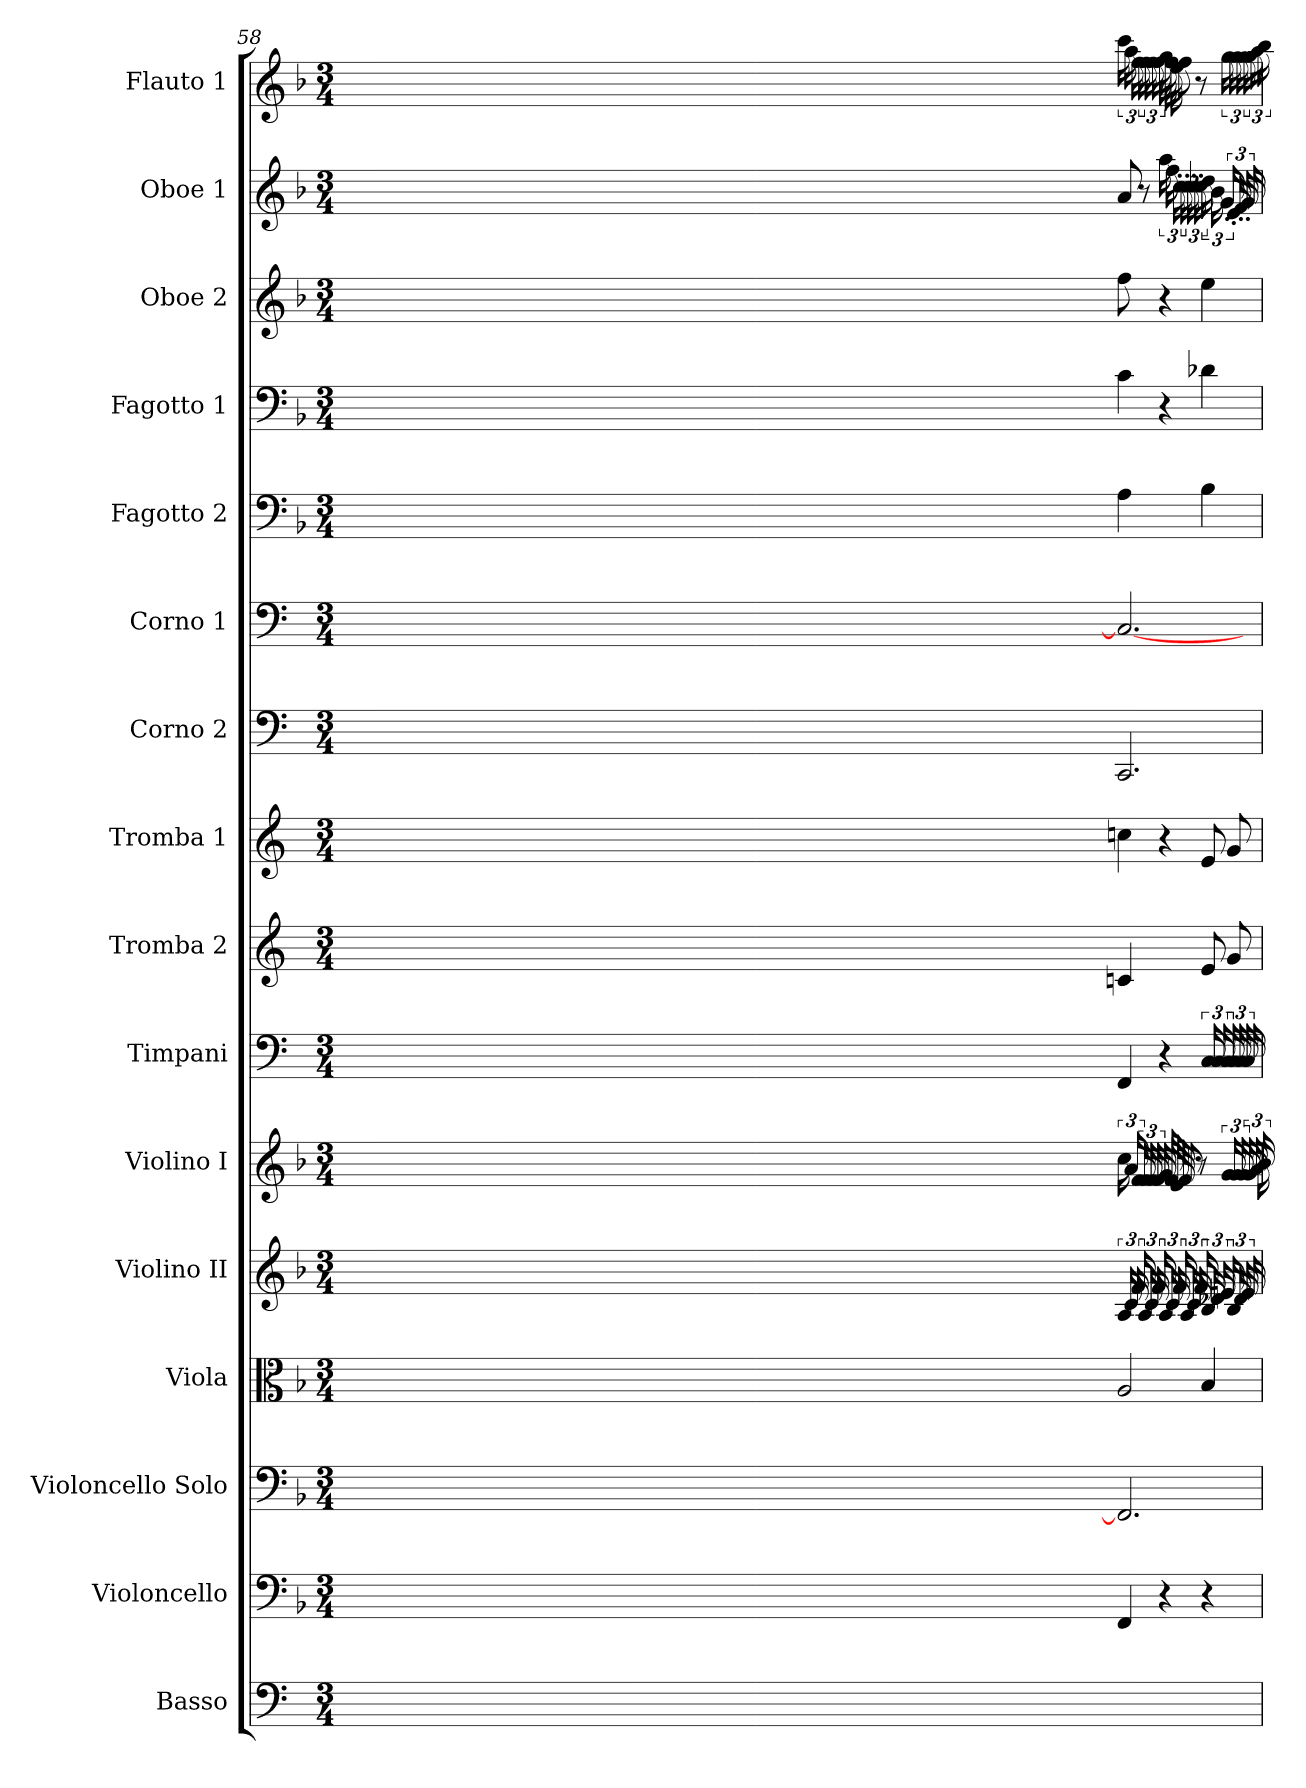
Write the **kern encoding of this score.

**kern	**kern	**kern	**kern	**kern	**kern	**kern	**kern	**kern	**kern	**kern	**kern	**kern	**kern	**kern	**kern
*part16	*part15	*part14	*part13	*part12	*part11	*part10	*part9	*part8	*part7	*part6	*part5	*part4	*part3	*part2	*part1
*staff16	*staff15	*staff14	*staff13	*staff12	*staff11	*staff10	*staff9	*staff8	*staff7	*staff6	*staff5	*staff4	*staff3	*staff2	*staff1
*I"Basso	*I"Violoncello	*I"Violoncello Solo	*I"Viola	*I"Violino II	*I"Violino I	*I"Timpani	*I"Tromba 2	*I"Tromba 1	*I"Corno 2	*I"Corno 1	*I"Fagotto 2	*I"Fagotto 1	*I"Oboe 2	*I"Oboe 1	*I"Flauto 1
*	*I'Vc	*I'Vc	*I'Vla	*I'Vln	*I'Vln	*	*	*	*	*	*	*	*I'Ob	*I'Ob	*I'Fl
*clefF4	*clefF4	*clefF4	*clefC3	*clefG2	*clefG2	*clefF4	*clefG2	*clefG2	*clefF4	*clefF4	*clefF4	*clefF4	*clefG2	*clefG2	*clefG2
*ITrd7c12	*	*	*	*	*	*	*ITrd1c2	*ITrd1c2	*ITrd4c7	*ITrd4c7	*	*	*	*	*
*	*k[b-]	*k[b-]	*k[b-]	*k[b-]	*k[b-]	*	*	*	*	*	*k[b-]	*k[b-]	*k[b-]	*k[b-]	*k[b-]
*M3/4	*M3/4	*M3/4	*M3/4	*M3/4	*M3/4	*M3/4	*M3/4	*M3/4	*M3/4	*M3/4	*M3/4	*M3/4	*M3/4	*M3/4	*M3/4
=58	=58	=58	=58	=58	=58	=58	=58	=58	=58	=58	=58	=58	=58	=58	=58
1ryy	1ryy	1ryy	1ryy	1ryy	1ryy	1ryy	1ryy	1ryy	1ryy	1ryy	1ryy	1ryy	1ryy	1ryy	1ryy
1ryy	1ryy	1ryy	1ryy	1ryy	1ryy	1ryy	1ryy	1ryy	1ryy	1ryy	1ryy	1ryy	1ryy	1ryy	1ryy
1ryy	1ryy	1ryy	1ryy	1ryy	1ryy	1ryy	1ryy	1ryy	1ryy	1ryy	1ryy	1ryy	1ryy	1ryy	1ryy
1ryy	1ryy	1ryy	1ryy	1ryy	1ryy	1ryy	1ryy	1ryy	1ryy	1ryy	1ryy	1ryy	1ryy	1ryy	1ryy
1ryy	1ryy	1ryy	1ryy	1ryy	1ryy	1ryy	1ryy	1ryy	1ryy	1ryy	1ryy	1ryy	1ryy	1ryy	1ryy
1ryy	1ryy	1ryy	1ryy	1ryy	1ryy	1ryy	1ryy	1ryy	1ryy	1ryy	1ryy	1ryy	1ryy	1ryy	1ryy
1ryy	1ryy	1ryy	1ryy	1ryy	1ryy	1ryy	1ryy	1ryy	1ryy	1ryy	1ryy	1ryy	1ryy	1ryy	1ryy
1ryy	1ryy	1ryy	1ryy	1ryy	1ryy	1ryy	1ryy	1ryy	1ryy	1ryy	1ryy	1ryy	1ryy	1ryy	1ryy
1ryy	1ryy	1ryy	1ryy	1ryy	1ryy	1ryy	1ryy	1ryy	1ryy	1ryy	1ryy	1ryy	1ryy	1ryy	1ryy
1ryy	1ryy	1ryy	1ryy	1ryy	1ryy	1ryy	1ryy	1ryy	1ryy	1ryy	1ryy	1ryy	1ryy	1ryy	1ryy
1ryy	1ryy	1ryy	1ryy	1ryy	1ryy	1ryy	1ryy	1ryy	1ryy	1ryy	1ryy	1ryy	1ryy	1ryy	1ryy
1ryy	1ryy	1ryy	1ryy	1ryy	1ryy	1ryy	1ryy	1ryy	1ryy	1ryy	1ryy	1ryy	1ryy	1ryy	1ryy
1ryy	1ryy	1ryy	1ryy	1ryy	1ryy	1ryy	1ryy	1ryy	1ryy	1ryy	1ryy	1ryy	1ryy	1ryy	1ryy
1ryy	1ryy	1ryy	1ryy	1ryy	1ryy	1ryy	1ryy	1ryy	1ryy	1ryy	1ryy	1ryy	1ryy	1ryy	1ryy
1ryy	1ryy	1ryy	1ryy	1ryy	1ryy	1ryy	1ryy	1ryy	1ryy	1ryy	1ryy	1ryy	1ryy	1ryy	1ryy
1ryy	1ryy	1ryy	1ryy	1ryy	1ryy	1ryy	1ryy	1ryy	1ryy	1ryy	1ryy	1ryy	1ryy	1ryy	1ryy
1ryy	1ryy	1ryy	1ryy	1ryy	1ryy	1ryy	1ryy	1ryy	1ryy	1ryy	1ryy	1ryy	1ryy	1ryy	1ryy
1ryy	1ryy	1ryy	1ryy	1ryy	1ryy	1ryy	1ryy	1ryy	1ryy	1ryy	1ryy	1ryy	1ryy	1ryy	1ryy
1ryy	1ryy	1ryy	1ryy	1ryy	1ryy	1ryy	1ryy	1ryy	1ryy	1ryy	1ryy	1ryy	1ryy	1ryy	1ryy
1ryy	1ryy	1ryy	1ryy	1ryy	1ryy	1ryy	1ryy	1ryy	1ryy	1ryy	1ryy	1ryy	1ryy	1ryy	1ryy
1ryy	1ryy	1ryy	1ryy	1ryy	1ryy	1ryy	1ryy	1ryy	1ryy	1ryy	1ryy	1ryy	1ryy	1ryy	1ryy
1ryy	1ryy	1ryy	1ryy	1ryy	1ryy	1ryy	1ryy	1ryy	1ryy	1ryy	1ryy	1ryy	1ryy	1ryy	1ryy
1ryy	1ryy	1ryy	1ryy	1ryy	1ryy	1ryy	1ryy	1ryy	1ryy	1ryy	1ryy	1ryy	1ryy	1ryy	1ryy
1ryy	1ryy	1ryy	1ryy	1ryy	1ryy	1ryy	1ryy	1ryy	1ryy	1ryy	1ryy	1ryy	1ryy	1ryy	1ryy
1ryy	1ryy	1ryy	1ryy	1ryy	1ryy	1ryy	1ryy	1ryy	1ryy	1ryy	1ryy	1ryy	1ryy	1ryy	1ryy
1ryy	1ryy	1ryy	1ryy	1ryy	1ryy	1ryy	1ryy	1ryy	1ryy	1ryy	1ryy	1ryy	1ryy	1ryy	1ryy
1ryy	1ryy	1ryy	1ryy	1ryy	1ryy	1ryy	1ryy	1ryy	1ryy	1ryy	1ryy	1ryy	1ryy	1ryy	1ryy
1ryy	1ryy	1ryy	1ryy	1ryy	1ryy	1ryy	1ryy	1ryy	1ryy	1ryy	1ryy	1ryy	1ryy	1ryy	1ryy
1ryy	1ryy	1ryy	1ryy	1ryy	1ryy	1ryy	1ryy	1ryy	1ryy	1ryy	1ryy	1ryy	1ryy	1ryy	1ryy
1ryy	1ryy	1ryy	1ryy	1ryy	1ryy	1ryy	1ryy	1ryy	1ryy	1ryy	1ryy	1ryy	1ryy	1ryy	1ryy
1ryy	1ryy	1ryy	1ryy	1ryy	1ryy	1ryy	1ryy	1ryy	1ryy	1ryy	1ryy	1ryy	1ryy	1ryy	1ryy
1ryy	1ryy	1ryy	1ryy	1ryy	1ryy	1ryy	1ryy	1ryy	1ryy	1ryy	1ryy	1ryy	1ryy	1ryy	1ryy
1ryy	1ryy	1ryy	1ryy	1ryy	1ryy	1ryy	1ryy	1ryy	1ryy	1ryy	1ryy	1ryy	1ryy	1ryy	1ryy
1ryy	1ryy	1ryy	1ryy	1ryy	1ryy	1ryy	1ryy	1ryy	1ryy	1ryy	1ryy	1ryy	1ryy	1ryy	1ryy
1ryy	1ryy	1ryy	1ryy	1ryy	1ryy	1ryy	1ryy	1ryy	1ryy	1ryy	1ryy	1ryy	1ryy	1ryy	1ryy
1ryy	1ryy	1ryy	1ryy	1ryy	1ryy	1ryy	1ryy	1ryy	1ryy	1ryy	1ryy	1ryy	1ryy	1ryy	1ryy
1ryy	1ryy	1ryy	1ryy	1ryy	1ryy	1ryy	1ryy	1ryy	1ryy	1ryy	1ryy	1ryy	1ryy	1ryy	1ryy
1ryy	1ryy	1ryy	1ryy	1ryy	1ryy	1ryy	1ryy	1ryy	1ryy	1ryy	1ryy	1ryy	1ryy	1ryy	1ryy
1ryy	1ryy	1ryy	1ryy	1ryy	1ryy	1ryy	1ryy	1ryy	1ryy	1ryy	1ryy	1ryy	1ryy	1ryy	1ryy
1ryy	1ryy	1ryy	1ryy	1ryy	1ryy	1ryy	1ryy	1ryy	1ryy	1ryy	1ryy	1ryy	1ryy	1ryy	1ryy
1ryy	1ryy	1ryy	1ryy	1ryy	1ryy	1ryy	1ryy	1ryy	1ryy	1ryy	1ryy	1ryy	1ryy	1ryy	1ryy
1ryy	1ryy	1ryy	1ryy	1ryy	1ryy	1ryy	1ryy	1ryy	1ryy	1ryy	1ryy	1ryy	1ryy	1ryy	1ryy
1ryy	1ryy	1ryy	1ryy	1ryy	1ryy	1ryy	1ryy	1ryy	1ryy	1ryy	1ryy	1ryy	1ryy	1ryy	1ryy
2.ryy	4FF	2.FF]	2A	24A	24cc	4FF	4B-	4b-	2.FFF	2.FF_	4A	4c	8ff	8a	24ccc
.	.	.	.	24c	24a	.	.	.	.	.	.	.	.	.	24aa
.	.	.	.	24f	24f	.	.	.	.	.	.	.	.	.	24ff
.	.	.	.	24A	24f	.	.	.	.	.	.	.	8ryy	8r	24ff
.	.	.	.	24c	24f	.	.	.	.	.	.	.	.	.	24ff
.	.	.	.	24f	24f	.	.	.	.	.	.	.	.	.	24ff
.	4r	.	.	24A	32g	4r	4ryy	4r	.	.	4ryy	4r	4r	24aa	32gg
.	.	.	.	.	32f	.	.	.	.	.	.	.	.	.	32ff
.	.	.	.	24c	.	.	.	.	.	.	.	.	.	24ff	.
.	.	.	.	.	32e	.	.	.	.	.	.	.	.	.	32ee
.	.	.	.	24f	.	.	.	.	.	.	.	.	.	24cc'	.
.	.	.	.	.	8f	.	.	.	.	.	.	.	.	.	8ff
.	.	.	.	24A	.	.	.	.	.	.	.	.	.	24cc'	.
.	.	.	.	24c	.	.	.	.	.	.	.	.	.	24cc'	.
.	.	.	.	24f	.	.	.	.	.	.	.	.	.	24cc'	.
.	.	.	.	.	8r	.	.	.	.	.	.	.	.	.	8r
.	4r	.	4B-	24B-	.	24C	8d	8d	.	.	4B-	4d-X	4ee	24dd-X	.
.	.	.	.	24d-X	.	24C	.	.	.	.	.	.	.	24b-	.
.	.	.	.	24en	.	24C	.	.	.	.	.	.	.	24g'	.
.	.	.	.	.	24g	.	.	.	.	.	.	.	.	.	24gg
.	.	.	.	24B-	.	24C	8f	8f	.	.	.	.	.	24e'	.
.	.	.	.	.	24g	.	.	.	.	.	.	.	.	.	24gg
.	.	.	.	24d-	.	24C	.	.	.	.	.	.	.	24f'	.
.	.	.	.	.	24g	.	.	.	.	.	.	.	.	.	24gg
.	.	.	.	24e	.	24C	.	.	.	.	.	.	.	24g'	.
.	.	.	.	.	24g	.	.	.	.	.	.	.	.	.	24gg
16.ryy	16.ryy	16.ryy	16.ryy	16.ryy	.	16.ryy	16.ryy	16.ryy	16.ryy	16.ryy	16.ryy	16.ryy	16.ryy	16.ryy	.
.	.	.	.	.	24a	.	.	.	.	.	.	.	.	.	24aa
.	.	.	.	.	24b-	.	.	.	.	.	.	.	.	.	24bb-
=	=	=	=	=	=	=	=	=	=	=	=	=	=	=	=
*-	*-	*-	*-	*-	*-	*-	*-	*-	*-	*-	*-	*-	*-	*-	*-
